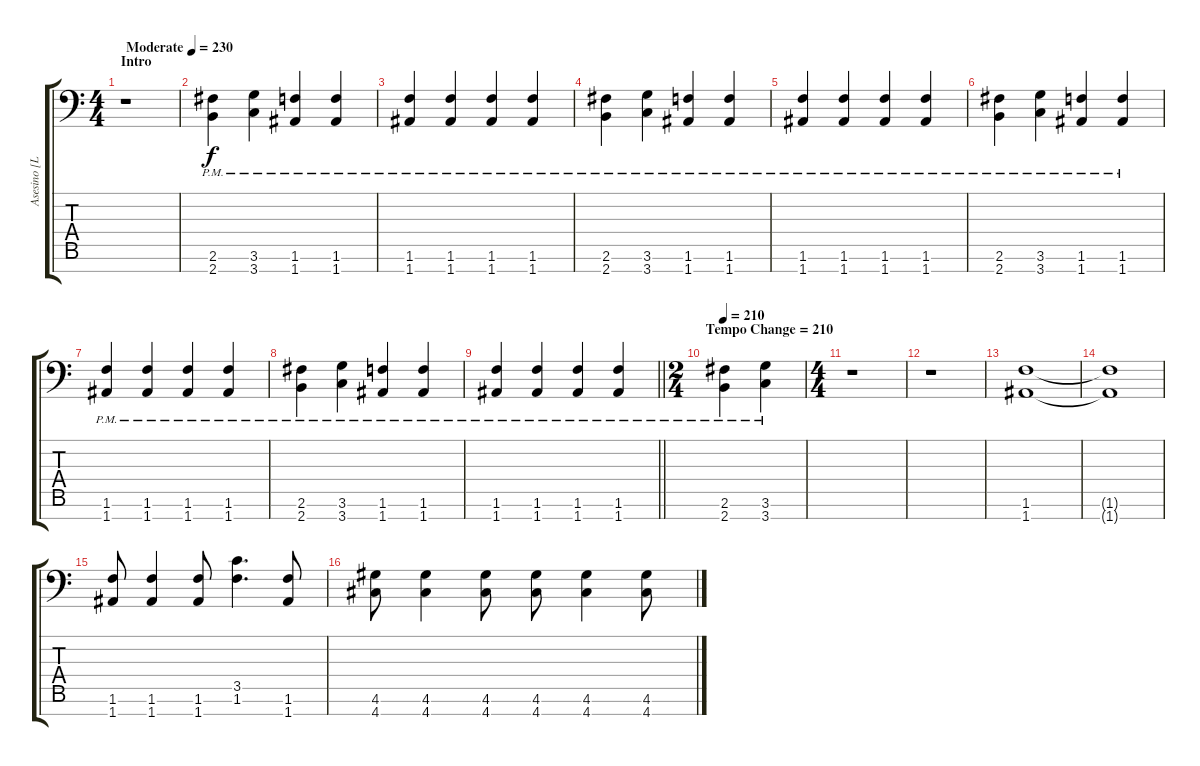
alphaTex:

\track ("Asesino [Left Channel]" "Asesino [L") {instrument distortionguitar}
\staff {score tabs}
\tuning (E4 B3 G3 D3 A2 E2 A1) {hide}
\ts (4 4)
\section ("" "Intro")
\tempo (230 "Moderate")
\clef f4
\ks c
r.1{dy f instrument distortionguitar} |
(2.6{pm} 2.7{pm}).4 (3.6{pm} 3.7{pm}).4 (1.6{pm} 1.7{pm}).4 (1.6{pm} 1.7{pm}).4 |
(1.6{pm} 1.7{pm}).4 (1.6{pm} 1.7{pm}).4 (1.6{pm} 1.7{pm}).4 (1.6{pm} 1.7{pm}).4 |
(2.6{pm} 2.7{pm}).4 (3.6{pm} 3.7{pm}).4 (1.6{pm} 1.7{pm}).4 (1.6{pm} 1.7{pm}).4 |
(1.6{pm} 1.7{pm}).4 (1.6{pm} 1.7{pm}).4 (1.6{pm} 1.7{pm}).4 (1.6{pm} 1.7{pm}).4 |
(2.6{pm} 2.7{pm}).4 (3.6{pm} 3.7{pm}).4 (1.6{pm} 1.7{pm}).4 (1.6{pm} 1.7{pm}).4 |
(1.6{pm} 1.7{pm}).4 (1.6{pm} 1.7{pm}).4 (1.6{pm} 1.7{pm}).4 (1.6{pm} 1.7{pm}).4 |
(2.6{pm} 2.7{pm}).4 (3.6{pm} 3.7{pm}).4 (1.6{pm} 1.7{pm}).4 (1.6{pm} 1.7{pm}).4 |
\barLineRight lightlight
(1.6{pm} 1.7{pm}).4 (1.6{pm} 1.7{pm}).4 (1.6{pm} 1.7{pm}).4 (1.6{pm} 1.7{pm}).4 |
\ts (2 4)
\section ("" "Tempo Change = 210")
\tempo 210
(2.6{pm} 2.7{pm}).4 (3.6{pm} 3.7{pm}).4 |
\ts (4 4)
r.1 |
r.1 |
(1.6 1.7).1 |
(1.6{t} 1.7{t}).1 |
(1.6 1.7).8 (1.6 1.7).4 (1.6 1.7).8 (3.5 1.6).4{d} (1.6 1.7).8 |
(4.6 4.7).8 (4.6 4.7).4 (4.6 4.7).8 (4.6 4.7).8 (4.6 4.7).4 (4.6 4.7).8
